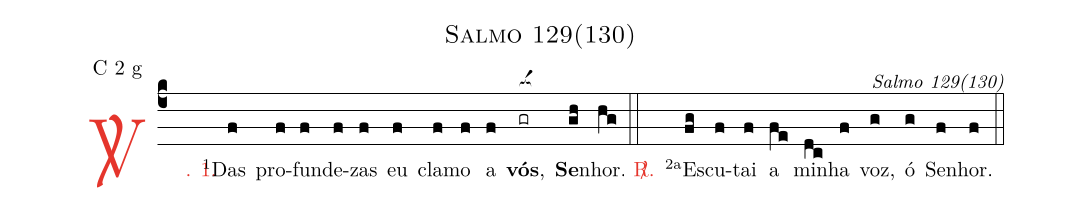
name: Salmo 129(130);
mode: C 2 g;
commentary: Salmo 129(130);
%%
(c4)

<c><sp>V/</sp>. 1.</c>() <v>\VSup{1}</v>Das(f) pro(f)fun(f)de(f)zas(f) eu(f) cla(f)mo(f) a(f) <nlba><b>vós</b>,(gr[ocba:1{]) <b>Se</b></nlba>(gh[ocba:0}])nhor.(hg)

(::)

<nlba><c><sp>R/</sp>.</c>() <v>\VSup{2a}</v>Es</nlba>(fg)cu(f)tai(f) a(fe) mi(dc)nha(f) voz,(g) ó(g) Se(f)nhor.(f)

(::)
